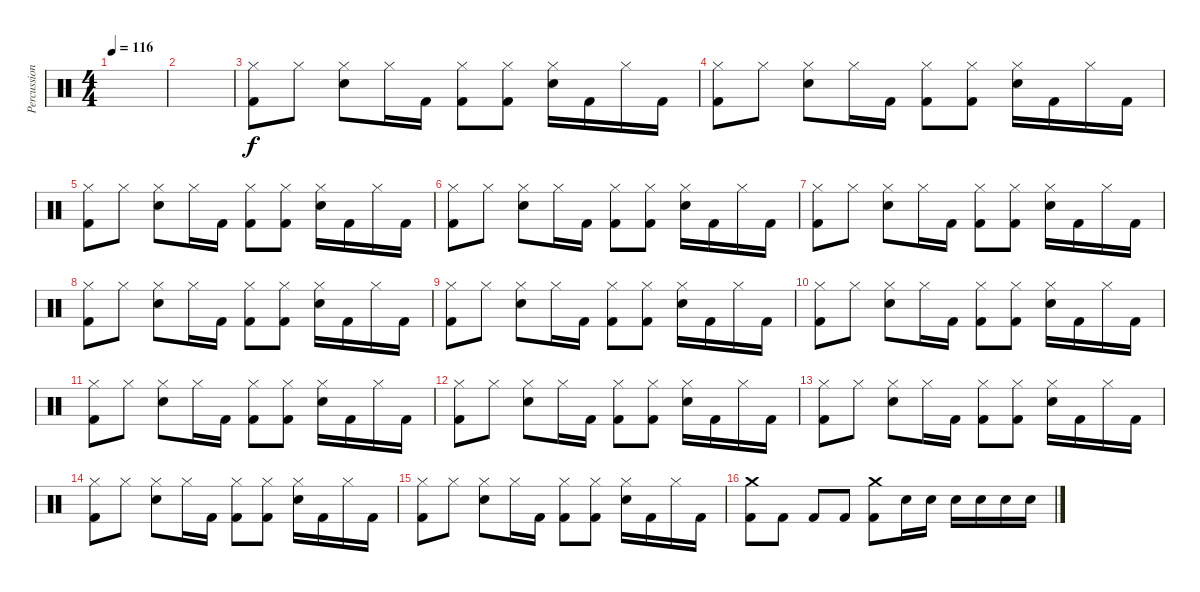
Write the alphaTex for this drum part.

\track ("Percussion" "Percussion") {instrument percussion}
\staff {score}
\articulation defaults
\ts (4 4)
\tempo 116
\clef neutral
\ks c
|
|
("Hi-Hat (closed)" "Kick (hit) 2").8 "Hi-Hat (closed)".8 ("Hi-Hat (closed)" "Snare (hit) 2").8 "Hi-Hat (closed)".16 "Kick (hit) 2".16 ("Hi-Hat (closed)" "Kick (hit) 2").8 ("Hi-Hat (closed)" "Kick (hit) 2").8 ("Hi-Hat (closed)" "Snare (hit) 2").16 "Kick (hit) 2".16 "Hi-Hat (closed)".16 "Kick (hit) 2".16 |
("Hi-Hat (closed)" "Kick (hit) 2").8 "Hi-Hat (closed)".8 ("Hi-Hat (closed)" "Snare (hit) 2").8 "Hi-Hat (closed)".16 "Kick (hit) 2".16 ("Hi-Hat (closed)" "Kick (hit) 2").8 ("Hi-Hat (closed)" "Kick (hit) 2").8 ("Hi-Hat (closed)" "Snare (hit) 2").16 "Kick (hit) 2".16 "Hi-Hat (closed)".16 "Kick (hit) 2".16 |
("Hi-Hat (closed)" "Kick (hit) 2").8 "Hi-Hat (closed)".8 ("Hi-Hat (closed)" "Snare (hit) 2").8 "Hi-Hat (closed)".16 "Kick (hit) 2".16 ("Hi-Hat (closed)" "Kick (hit) 2").8 ("Hi-Hat (closed)" "Kick (hit) 2").8 ("Hi-Hat (closed)" "Snare (hit) 2").16 "Kick (hit) 2".16 "Hi-Hat (closed)".16 "Kick (hit) 2".16 |
("Hi-Hat (closed)" "Kick (hit) 2").8 "Hi-Hat (closed)".8 ("Hi-Hat (closed)" "Snare (hit) 2").8 "Hi-Hat (closed)".16 "Kick (hit) 2".16 ("Hi-Hat (closed)" "Kick (hit) 2").8 ("Hi-Hat (closed)" "Kick (hit) 2").8 ("Hi-Hat (closed)" "Snare (hit) 2").16 "Kick (hit) 2".16 "Hi-Hat (closed)".16 "Kick (hit) 2".16 |
("Hi-Hat (closed)" "Kick (hit) 2").8 "Hi-Hat (closed)".8 ("Hi-Hat (closed)" "Snare (hit) 2").8 "Hi-Hat (closed)".16 "Kick (hit) 2".16 ("Hi-Hat (closed)" "Kick (hit) 2").8 ("Hi-Hat (closed)" "Kick (hit) 2").8 ("Hi-Hat (closed)" "Snare (hit) 2").16 "Kick (hit) 2".16 "Hi-Hat (closed)".16 "Kick (hit) 2".16 |
("Hi-Hat (closed)" "Kick (hit) 2").8 "Hi-Hat (closed)".8 ("Hi-Hat (closed)" "Snare (hit) 2").8 "Hi-Hat (closed)".16 "Kick (hit) 2".16 ("Hi-Hat (closed)" "Kick (hit) 2").8 ("Hi-Hat (closed)" "Kick (hit) 2").8 ("Hi-Hat (closed)" "Snare (hit) 2").16 "Kick (hit) 2".16 "Hi-Hat (closed)".16 "Kick (hit) 2".16 |
("Hi-Hat (closed)" "Kick (hit) 2").8 "Hi-Hat (closed)".8 ("Hi-Hat (closed)" "Snare (hit) 2").8 "Hi-Hat (closed)".16 "Kick (hit) 2".16 ("Hi-Hat (closed)" "Kick (hit) 2").8 ("Hi-Hat (closed)" "Kick (hit) 2").8 ("Hi-Hat (closed)" "Snare (hit) 2").16 "Kick (hit) 2".16 "Hi-Hat (closed)".16 "Kick (hit) 2".16 |
("Hi-Hat (closed)" "Kick (hit) 2").8 "Hi-Hat (closed)".8 ("Hi-Hat (closed)" "Snare (hit) 2").8 "Hi-Hat (closed)".16 "Kick (hit) 2".16 ("Hi-Hat (closed)" "Kick (hit) 2").8 ("Hi-Hat (closed)" "Kick (hit) 2").8 ("Hi-Hat (closed)" "Snare (hit) 2").16 "Kick (hit) 2".16 "Hi-Hat (closed)".16 "Kick (hit) 2".16 |
("Hi-Hat (closed)" "Kick (hit) 2").8 "Hi-Hat (closed)".8 ("Hi-Hat (closed)" "Snare (hit) 2").8 "Hi-Hat (closed)".16 "Kick (hit) 2".16 ("Hi-Hat (closed)" "Kick (hit) 2").8 ("Hi-Hat (closed)" "Kick (hit) 2").8 ("Hi-Hat (closed)" "Snare (hit) 2").16 "Kick (hit) 2".16 "Hi-Hat (closed)".16 "Kick (hit) 2".16 |
("Hi-Hat (closed)" "Kick (hit) 2").8 "Hi-Hat (closed)".8 ("Hi-Hat (closed)" "Snare (hit) 2").8 "Hi-Hat (closed)".16 "Kick (hit) 2".16 ("Hi-Hat (closed)" "Kick (hit) 2").8 ("Hi-Hat (closed)" "Kick (hit) 2").8 ("Hi-Hat (closed)" "Snare (hit) 2").16 "Kick (hit) 2".16 "Hi-Hat (closed)".16 "Kick (hit) 2".16 |
("Hi-Hat (closed)" "Kick (hit) 2").8 "Hi-Hat (closed)".8 ("Hi-Hat (closed)" "Snare (hit) 2").8 "Hi-Hat (closed)".16 "Kick (hit) 2".16 ("Hi-Hat (closed)" "Kick (hit) 2").8 ("Hi-Hat (closed)" "Kick (hit) 2").8 ("Hi-Hat (closed)" "Snare (hit) 2").16 "Kick (hit) 2".16 "Hi-Hat (closed)".16 "Kick (hit) 2".16 |
("Hi-Hat (closed)" "Kick (hit) 2").8 "Hi-Hat (closed)".8 ("Hi-Hat (closed)" "Snare (hit) 2").8 "Hi-Hat (closed)".16 "Kick (hit) 2".16 ("Hi-Hat (closed)" "Kick (hit) 2").8 ("Hi-Hat (closed)" "Kick (hit) 2").8 ("Hi-Hat (closed)" "Snare (hit) 2").16 "Kick (hit) 2".16 "Hi-Hat (closed)".16 "Kick (hit) 2".16 |
("Hi-Hat (closed)" "Kick (hit) 2").8 "Hi-Hat (closed)".8 ("Hi-Hat (closed)" "Snare (hit) 2").8 "Hi-Hat (closed)".16 "Kick (hit) 2".16 ("Hi-Hat (closed)" "Kick (hit) 2").8 ("Hi-Hat (closed)" "Kick (hit) 2").8 ("Hi-Hat (closed)" "Snare (hit) 2").16 "Kick (hit) 2".16 "Hi-Hat (closed)".16 "Kick (hit) 2".16 |
("Crash medium (hit)" "Kick (hit) 2").8 "Kick (hit) 2".8 "Kick (hit) 2".8 "Kick (hit) 2".8 ("Crash medium (hit)" "Kick (hit) 2").8 "Snare (hit) 2".16 "Snare (hit) 2".16 "Snare (hit) 2".16 "Snare (hit) 2".16 "Snare (hit) 2".16 "Snare (hit) 2".16
